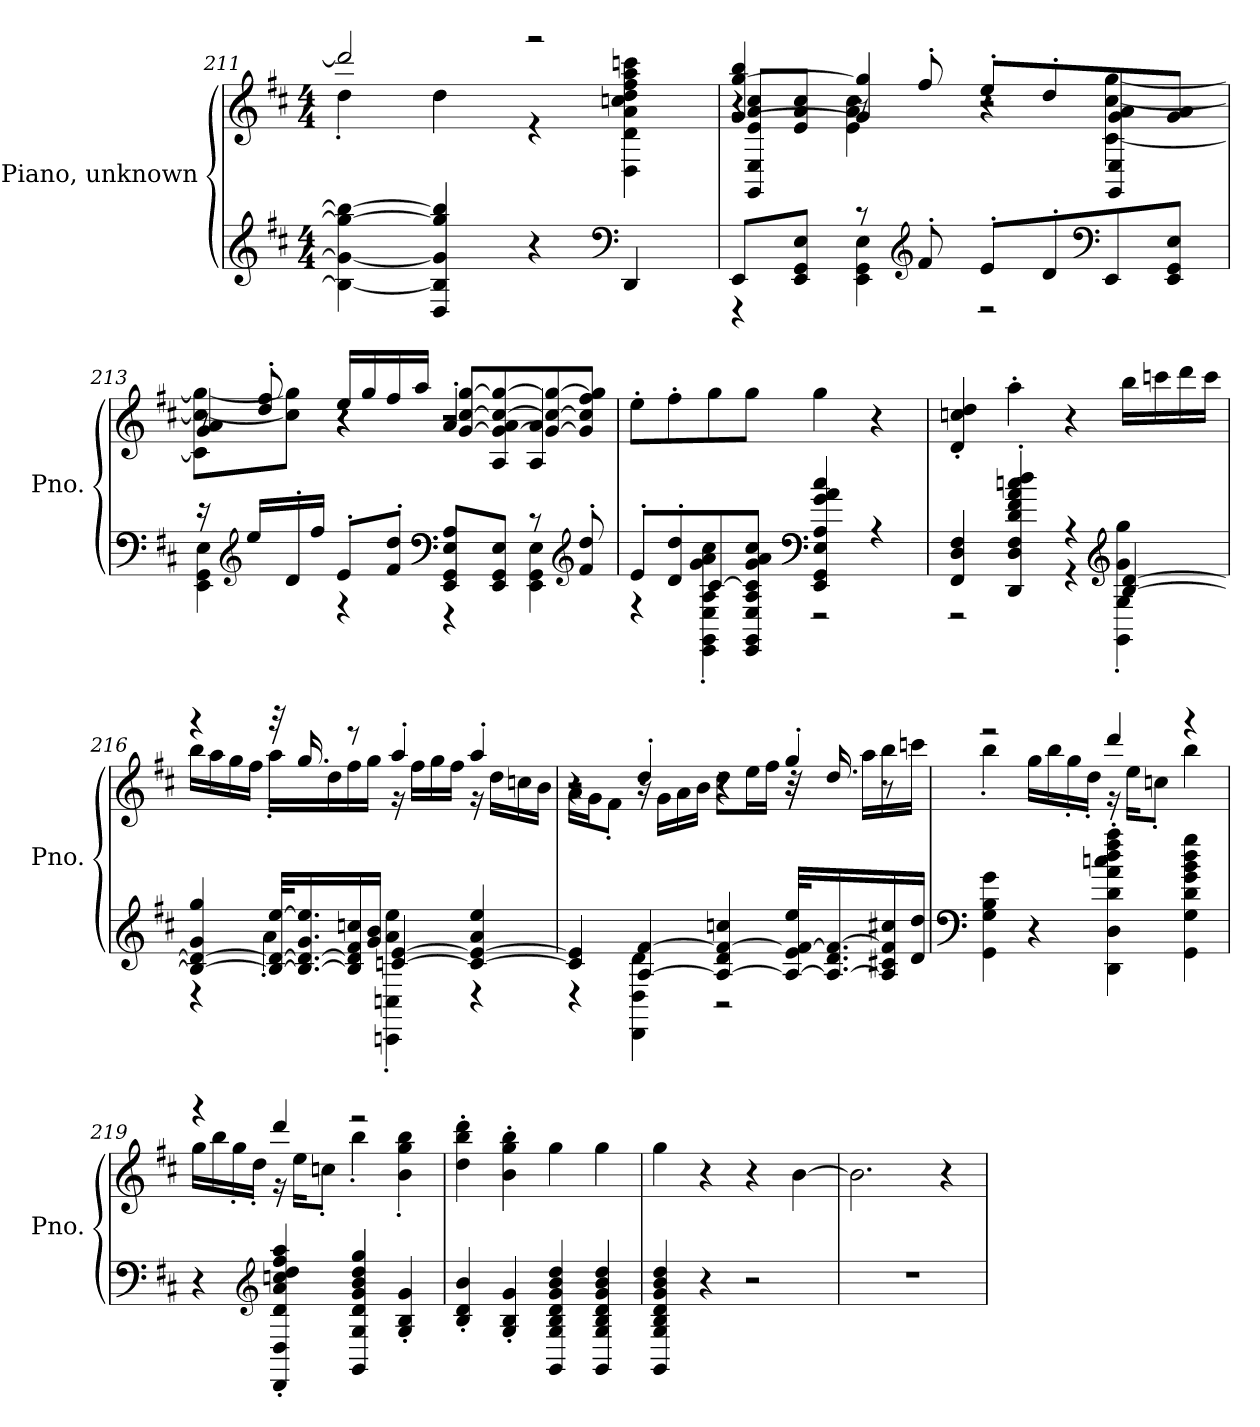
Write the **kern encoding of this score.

**kern	**kern
*part1	*part1
*staff2	*staff1
*I"Piano, unknown	*
*I'Pno.	*
*clefG2	*clefG2
*k[f#c#]	*k[f#c#]
*M4/4	*M4/4
=211	=211
*	*^
4B\_ 4g\_ 4gg\_ 4bb\_	2ddd/]	4dd'\
4D/ 4B/] 4g/] 4gg/] 4bb/]	.	4dd\
4r	2r	4r
*clefF4	*	*
4DD/	.	4D\ 4d\ 4a\ 4ccn\ 4dd\ 4ff#\ 4aa\ 4cccn\
=212	=212	=212
*^	*	*^
8EE/L	4r	[4g/ [4gg/ 4bb/	4r	8GG/ 8E/ 8e/ 8a/ 8cc#/L
8EE/ 8GG/ 8E/J	.	.	.	8e/ 8a/ 8cc#/J
8r	4EE\ 4GG\ 4E\	4g/] 4gg/]	4e\ 4a\ 4cc#\	8r
*clefG2	*	*	*	*
8f#'/	.	.	.	8ff#'/
8e'/L	2r	2r	4r	8ee'/L
8d'/	.	.	.	8dd'/
*clefF4	*	*	*	*
8EE/	.	.	[4c#\ [4cc#\ [4gg\	8GG/ 8E/ 8g/ 8a/
8EE/ 8GG/ 8E/J	.	.	.	8g/ 8a/J
!!LO:LB:g=z	!!	!!
=213	=213	=213	=213	=213
16r	4EE\ 4GG\ 4E\	4g/ 4a/	8c#\] 8cc#\_ 8gg\_L	8r
*clefG2	*	*	*	*
16ee/LL	.	.	.	.
16d'/	.	.	8cc#\] 8gg\]J	8dd/' 8ff#/'
16ff#/JJ	.	.	.	.
8e'/L	4r	4r	4r	16ee/LL
.	.	.	.	16gg/
8f#/' 8dd/'J	.	.	.	16ff#/
.	.	.	.	16aa/JJ
*clefF4	*	*	*	*
8EE/ 8GG/ 8E/ 8A/L	4r	4a'/	2r	[8g/ [8cc#/ [8gg/L
8EE/ 8GG/ 8E/J	.	.	.	8A/ 8g/_ 8a/ 8cc#/_ 8gg/_
8r	4EE\ 4GG\ 4E\	4A/ 4a/	.	8g/_ 8cc#/_ 8gg/_
*clefG2	*	*	*	*
8f#/' 8dd/'	.	.	.	8g/] 8cc#/] 8ff#/ 8gg/]J
*	*	*v	*v	*v
=214	=214	=214
8e'/L	4r	8ee'\L
8d/' 8dd/'	.	8ff#'\
[8c#/	4EE\' 4GG\' 4E\' 4A\' 4g\' 4a\' 4cc#\'	8gg\
8EE/ 8GG/ 8E/ 8A/ 8c#/] 8g/ 8a/ 8cc#/J	.	8gg\J
*clefF4	*	*
4EE/ 4GG/ 4E/ 4A/ 4g/ 4a/ 4cc#/	2r	4gg\
4r	.	4r
=215	=215	=215
4FF#/ 4D/ 4F#/	2r	4d/' 4ccn/' 4dd/'
4DD/' 4D/' 4F#/' 4d/' 4f#/' 4a/' 4ccn/' 4dd/'	.	4aa'\
4r	4r	4r
*clefG2	*	*
[4B/ [4d/	4GG\' 4G\' 4g\' 4gg\'	16bb\LL
.	.	16cccn\
.	.	16ddd\
.	.	16ccc\JJ
!!LO:LB:g=z
=216	=216	=216
*	*	*^
4B/_ 4d/_ 4g/ 4gg/	4r	4r	16bb\LL
.	.	.	16aa\
.	.	.	16gg\
.	.	.	16ff#\JJ
32B/_ 32d/_ [32ee/KLL	4a'\	32r	16aa'\LL
16.B/_ 16.d/_ 16.g/ 16.ee/]	.	16.gg/	.
.	.	.	16dd\
16B/] 16d/] 16f#/ 16ccn/	.	8r	16ff#\
16g/ 16b/JJ	.	.	16gg\JJ
[4cn/ [4e/	4CCn\' 4Cn\' 4a\' 4ee\'	4aa'/	16r
.	.	.	16ff#\LL
.	.	.	16gg\
.	.	.	16ff#\JJ
4c/_ 4e/_ 4a/ 4ee/	4r	4aa'/	16r
.	.	.	16dd\LL
.	.	.	16ccn\
.	.	.	16b\JJ
=217	=217	=217	=217
*	*	*	*^
4c/] 4e/]	4r	4r	16a\LL	2r
.	.	.	16g\J	.
.	.	.	8f#'\J	.
[4A/ [4f#/	4DD\ 4D\ 4d\	4dd'/	16r	.
.	.	.	16g\LL	.
.	.	.	16a\	.
.	.	.	16b\JJ	.
4A/_ 4d/ 4f#/_ 4ccn/	2r	4r	8dd\L	4r
.	.	.	16ee\L	.
.	.	.	16ff#\JJ	.
32A/_ 32e/ 32f#/_ 32ee/KLL	.	4gg'/	16r	32r
16.A/_ 16.d/ 16.f#/_	.	.	.	16.dd/
.	.	.	16aa\LL	.
16A/] 16c#X/ 16f#/] 16cc#X/	.	.	16bb\	8r
16d/ 16dd/JJ	.	.	16cccn\JJ	.
*v	*v	*	*	*
*	*v	*v	*v
!!LO:PB:g=z
=218	=218
*clefF4	*
*	*^
4GG\ 4G\ 4B\ 4g\	2r	4bb'\
4r	.	16gg\LL
.	.	16bb\
.	.	16gg'\
.	.	16dd'\JJ
4DD\' 4D\' 4d\' 4a\' 4ccn\' 4dd\' 4ff#\' 4aa\'	4ddd/	16r
.	.	16ee\KL
.	.	8ccn'\J
4GG\ 4G\ 4d\ 4g\ 4b\ 4dd\ 4gg\	4r	4bb\
=219	=219	=219
4r	4r	16gg\LL
.	.	16bb\
.	.	16gg'\
.	.	16dd'\JJ
*clefG2	*	*
4DD/' 4D/' 4d/' 4a/' 4ccn/' 4dd/' 4ff#/' 4aa/'	4ddd/	16r
.	.	16ee\KL
.	.	8ccn'\J
4GG/ 4G/ 4d/ 4g/ 4b/ 4dd/ 4gg/	2r	4bb'\
4G/' 4B/' 4g/'	.	4b\' 4gg\' 4bb\'
*	*v	*v
=220	=220
4B/' 4d/' 4b/'	4dd\' 4bb\' 4ddd\'
4G/' 4B/' 4g/'	4b\' 4gg\' 4bb\'
4GG/ 4G/ 4B/ 4d/ 4g/ 4b/ 4dd/	4gg\
4GG/ 4G/ 4B/ 4d/ 4g/ 4b/ 4dd/	4gg\
=221	=221
4GG/ 4G/ 4B/ 4d/ 4g/ 4b/ 4dd/	4gg\
4r	4r
2r	4r
.	[4b\
=222	=222
1r	2.b\]
.	4r
=	=
*-	*-
